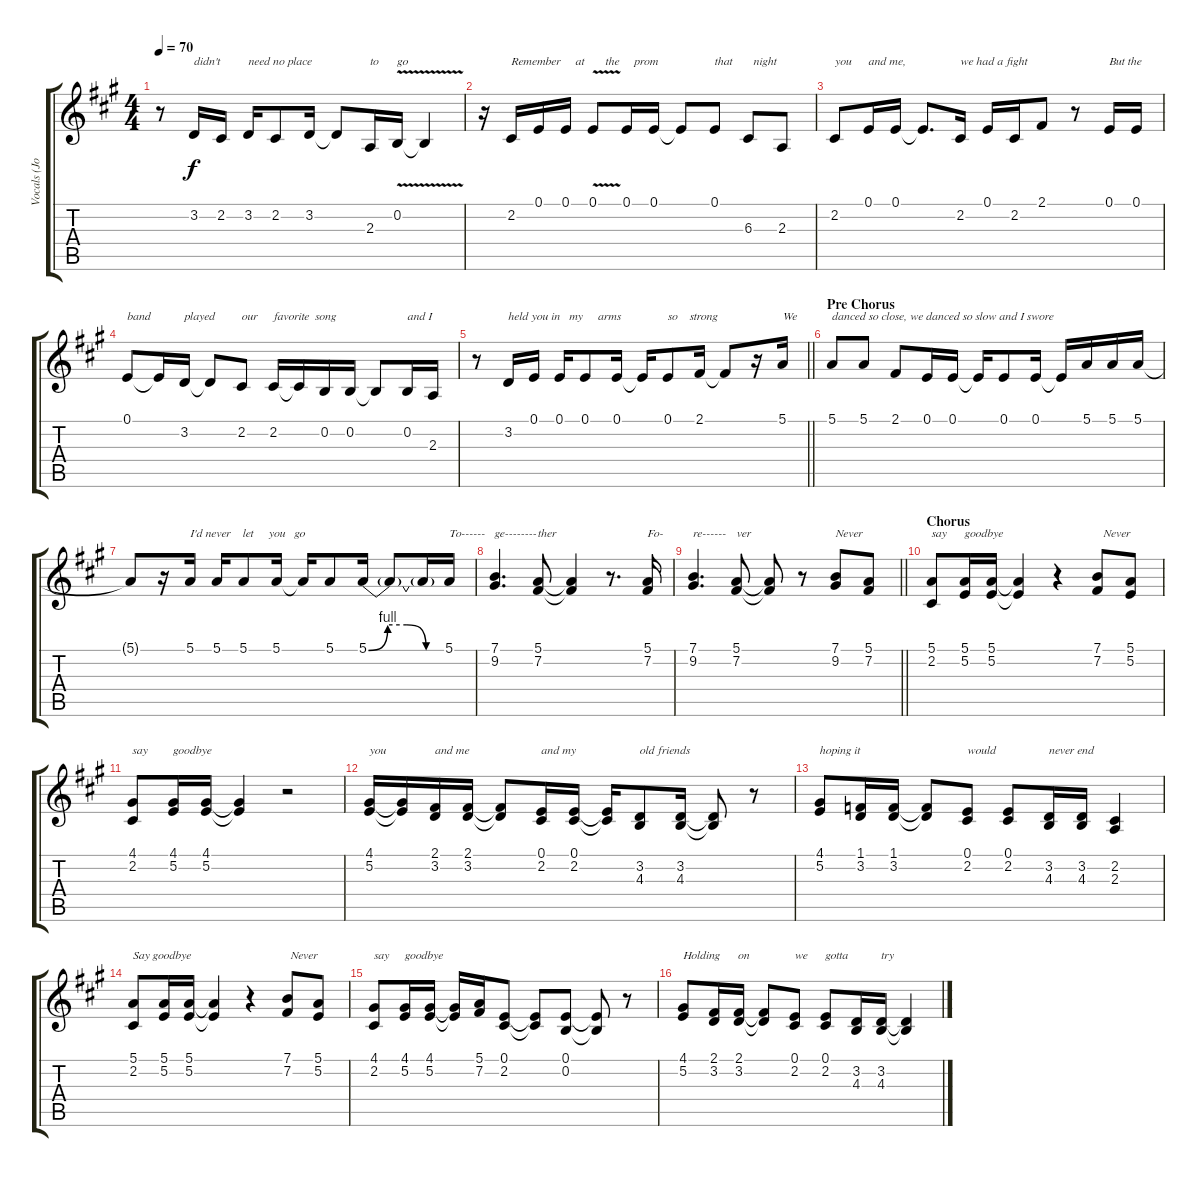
\track ("Vocals (Jon Bon Jovi)" "Vocals (Jo") {mute instrument lead6voice}
\staff {score tabs}
\tuning (E4 B3 G3 D3 A2 E2) {hide}
\ts (4 4)
\tempo 70
\clef g2
\ks a
r.8{dy f} 3.2.16{txt "didn't"} 2.2.16 3.2.16{txt "need no place"} 2.2.8 3.2.16 3.2{t}.8 2.3.16{txt "to"} 0.2{v}.16{txt "go"} 0.2{t}.4 |
r.16 2.2.16{txt "Remember     at       the     prom"} 0.1.16 0.1.16 0.1{v}.8 0.1.16 0.1.16 0.1{t}.8 0.1.8{txt "that       night"} 6.3.8 2.3.8 |
2.2.8{txt "you"} 0.1.16{txt "and me,"} 0.1.16 0.1{t}.8{d} 2.2.16{txt "we had a fight"} 0.1.16 2.2.16 2.1.8 r.8 0.1.16{txt "But the"} 0.1.16 |
0.1.8{txt "band"} 0.1{t}.16 3.2.16{txt "played"} 3.2{t}.8 2.2.8{txt "our"} 2.2.16{txt "favorite  song"} 2.2{t}.16 0.2.16 0.2.16 0.2{t}.8 0.2.16{txt "and I"} 2.3.16 |
\barLineRight lightlight
r.8 3.2.16{txt "held you in   my     arms"} 0.1.16 0.1.16 0.1.8 0.1.16 0.1{t}.16 0.1.8{txt "so    strong"} 2.1.16 2.1{t}.8 r.16 5.1.16{txt "We"} |
\section ("" "Pre Chorus")
5.1.8{txt "danced so close, we danced so slow and I swore"} 5.1.8 2.1.8 0.1.16 0.1.16 0.1{t}.16 0.1.8 0.1.16 0.1{t}.16 5.1.16 5.1.16 5.1.16 |
5.1{t}.8 r.16 5.1.16{txt "I'd never    let     you   go"} 5.1.16 5.1.8 5.1.16 5.1{t}.16 5.1.8 5.1{be (custom 0 0 15 4 30 4 45 0 60 0)}.16 5.1{t}.8 5.1{t}.16 5.1.16{txt "To------"} |
(7.1 9.2).4{d txt "ge--------"} (5.1 7.2).8{txt "ther"} (5.1{t} 7.2{t}).4 r.8{d} (5.1 7.2).16{txt "Fo-"} |
\barLineRight lightlight
(7.1 9.2).4{d txt "re------"} (5.1 7.2).8{txt "ver"} (5.1{t} 7.2{t}).8 r.8 (7.1 9.2).8{txt "Never"} (5.1 7.2).8 |
\section ("" "Chorus")
(5.1 2.2).8{txt "say"} (5.1 5.2).16{txt "goodbye"} (5.1 5.2).16 (5.1{t} 5.2{t}).4 r.4 (7.1 7.2).8{txt "  Never"} (5.1 5.2).8 |
(4.1 2.2).8{txt "say"} (4.1 5.2).16{txt "goodbye"} (4.1 5.2).16 (4.1{t} 5.2{t}).4 r.2 |
(4.1 5.2).16{txt "you"} (4.1{t} 5.2{t}).16 (2.1 3.2).16{txt "and me"} (2.1 3.2).16 (2.1{t} 3.2{t}).8 (0.1 2.2).16{txt "and my"} (0.1 2.2).16 (0.1{t} 2.2{t}).16 (3.2 4.3).8{txt "old friends"} (3.2 4.3).16 (3.2{t} 4.3{t}).8 r.8 |
(4.1 5.2).8{txt "hoping it"} (1.1 3.2).16 (1.1 3.2).16 (1.1{t} 3.2{t}).8 (0.1 2.2).8{txt "would"} (0.1 2.2).8 (3.2 4.3).16{txt "never end"} (3.2 4.3).16 (2.2 2.3).4 |
(5.1 2.2).8{txt "Say goodbye"} (5.1 5.2).16 (5.1 5.2).16 (5.1{t} 5.2{t}).4 r.4 (7.1 7.2).8{txt " Never"} (5.1 5.2).8 |
(4.1 2.2).8{txt "say"} (4.1 5.2).16{txt "goodbye"} (4.1 5.2).16 (4.1{t} 5.2{t}).16 (5.1 7.2).16 (0.1 2.2).8 (0.1{t} 2.2{t}).8 (0.1 0.2).8 (0.1{t} 0.2{t}).8 r.8 |
(4.1 5.2).8{txt "Holding      on"} (2.1 3.2).16 (2.1 3.2).16 (2.1{t} 3.2{t}).8 (0.1 2.2).8{txt "we"} (0.1 2.2).8{txt "gotta"} (3.2 4.3).16 (3.2 4.3).16{txt "try"} (3.2{t} 4.3{t}).4
